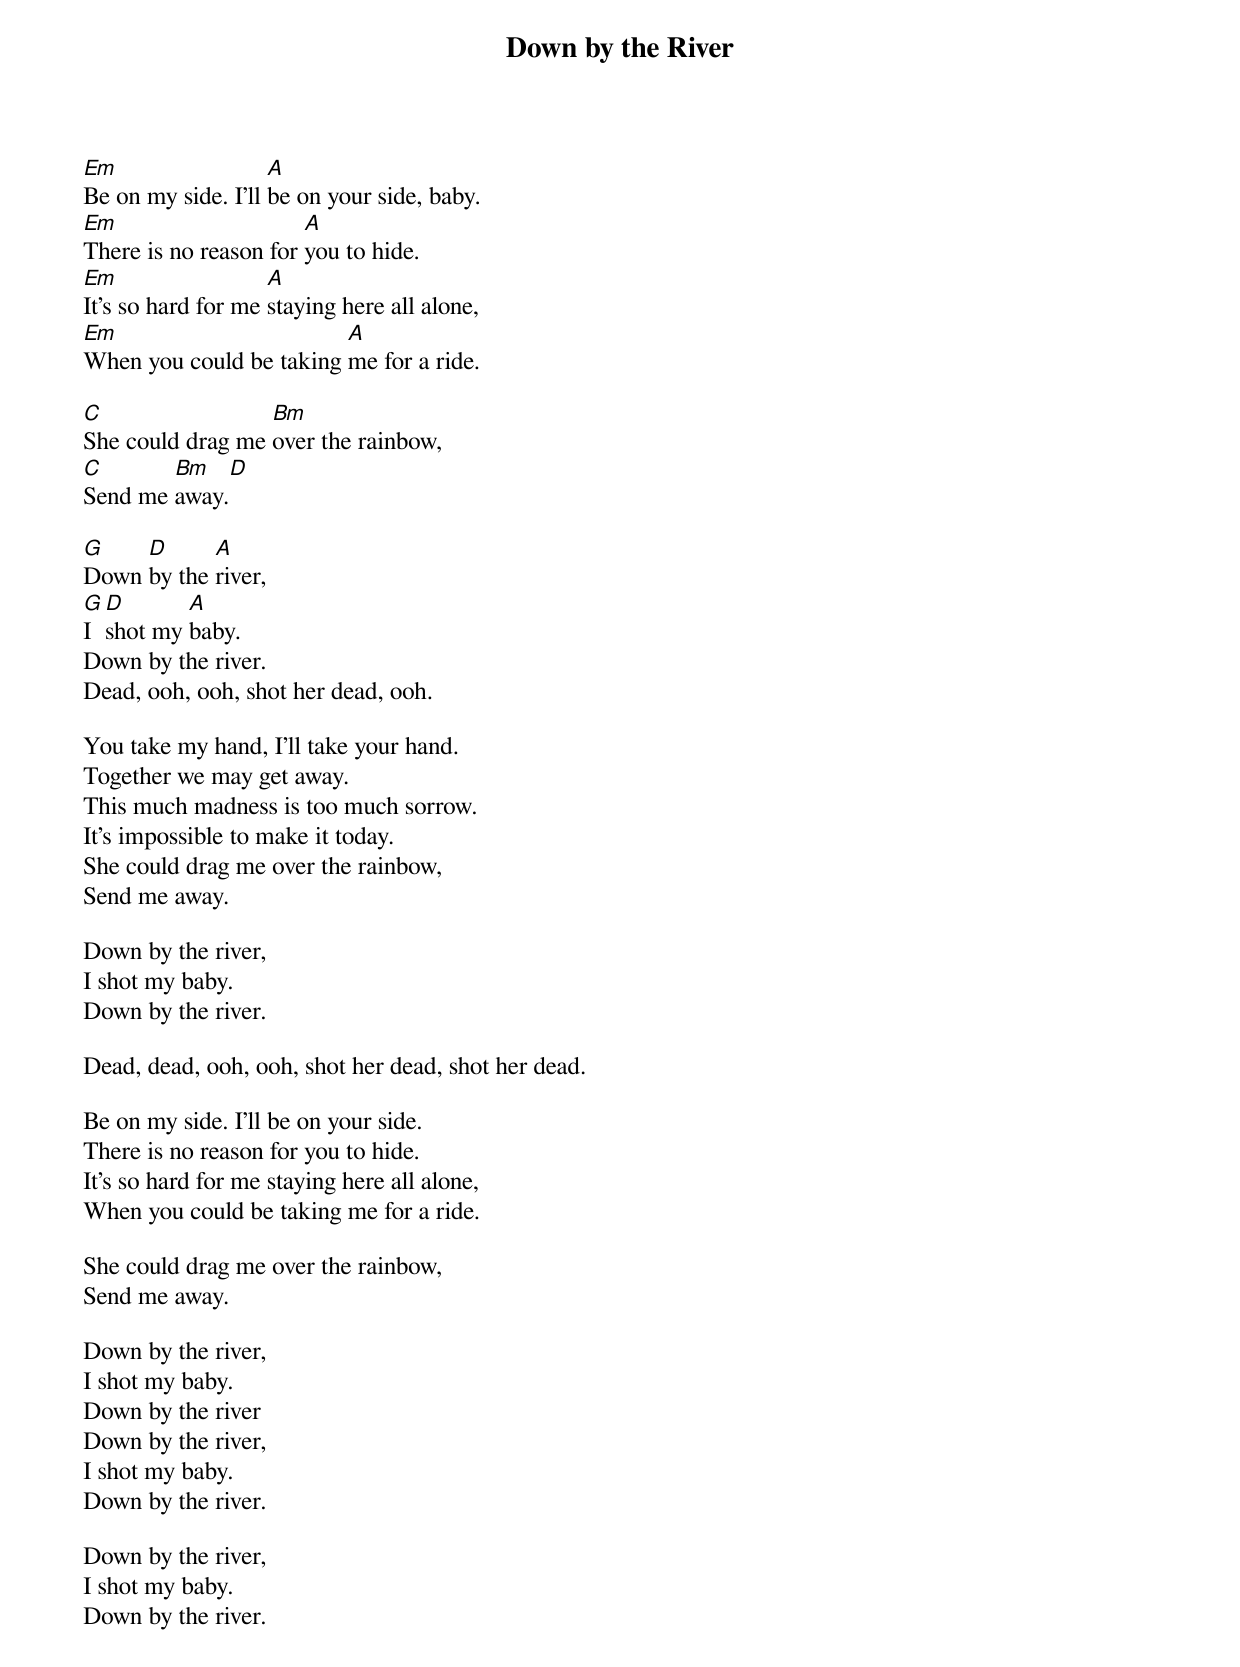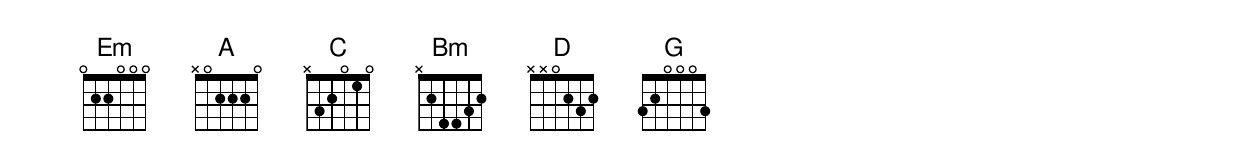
{title: Down by the River}
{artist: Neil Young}
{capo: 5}

[Em]Be on my side. I'll [A]be on your side, baby.
[Em]There is no reason for [A]you to hide.
[Em]It's so hard for me [A]staying here all alone,
[Em]When you could be taking [A]me for a ride.

[C]She could drag me [Bm]over the rainbow,
[C]Send me [Bm]away.[D]

[G]Down [D]by the [A]river,
[G]I [D]shot my [A]baby.
Down by the river.
Dead, ooh, ooh, shot her dead, ooh.

You take my hand, I'll take your hand.
Together we may get away.
This much madness is too much sorrow.
It's impossible to make it today.
She could drag me over the rainbow,
Send me away.

Down by the river,
I shot my baby.
Down by the river.

Dead, dead, ooh, ooh, shot her dead, shot her dead.

Be on my side. I'll be on your side.
There is no reason for you to hide.
It's so hard for me staying here all alone,
When you could be taking me for a ride.

She could drag me over the rainbow,
Send me away.

Down by the river,
I shot my baby.
Down by the river
Down by the river,
I shot my baby.
Down by the river.

Down by the river,
I shot my baby.
Down by the river.
